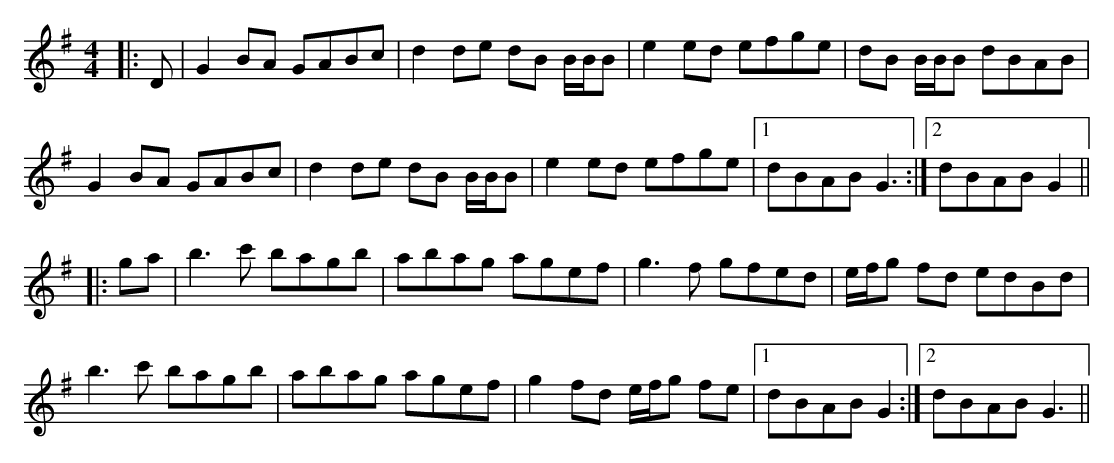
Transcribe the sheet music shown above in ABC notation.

X:1
M:4/4
K:G
|:D|G2 BA GABc|d2 de dB B/B/B|e2 ed efge|dB B/B/B dBAB|
G2 BA GABc|d2 de dB B/B/B|e2 ed efge|1 dBAB G3:|2 dBAB G2||
|:ga|b3 c' bagb|abag agef|g3 f gfed|e/f/g fd edBd|
b3 c' bagb|abag agef|g2 fd e/f/g fe|1 dBAB G2:|2 dBAB G3||
